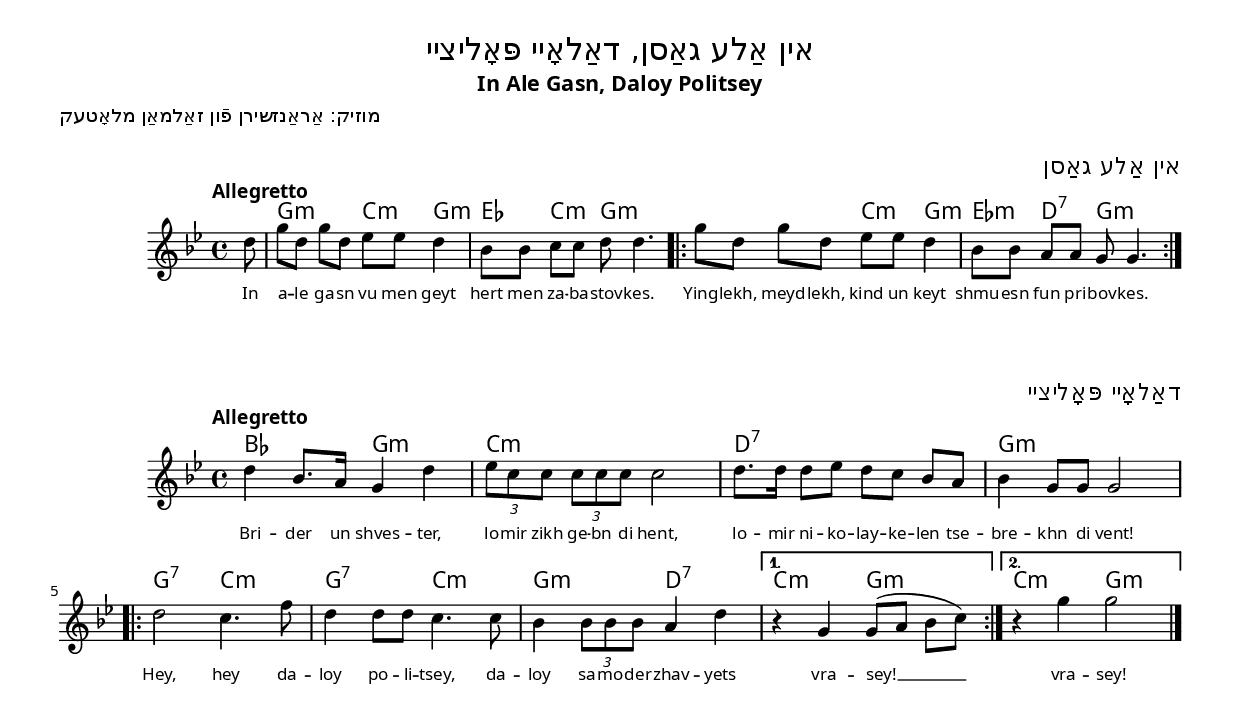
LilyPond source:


\header {
  composer = "מוזיק: אַראַנזשירן פֿון זאַלמאַן מלאָטעק"
  title = "אין אַלע גאַסן, דאַלאָיי פּאָליציי"
  subtitle = "In Ale Gasn, Daloy Politsey"
  }
\version "2.18.2"
\language "english"
#(set-global-staff-size 17)

end =
  #(define-music-function
    (parser location signature)
    (fraction?)
  #{
    \once \omit Staff.TimeSignature \time #signature
  #})

\layout {
  \context {  % Use Typewriter font for chord symbols
    \ChordNames {
      \set chordChanges = ##t
      \override ChordName.font-family = #'typewriter
      }
    }
  \context {  % Change font size for lyrics
    \Lyrics {
      \override LyricText.font-size = #'-1
      }
    }
  \context {  % Beam according to rhythm
    \Staff {
      \set Timing.beamExceptions = #'()
      }
    }
  }

\paper {      % Load fonts
  fonts = #
  (make-pango-font-tree
   "Linux Libertine"
   "Linux Biolinum"
   "Courier 10 Pitch"
   (/ (* staff-height pt) 2.5)
    )
  bookTitleMarkup = \markup {
    \override #'(baseline-skip . 3.5)
    \column {
      \fill-line { \fromproperty #'header:dedication }
      \override #'(baseline-skip . 3.5)
      \column {
        \fill-line {
          \override #'(font-name . "Drugulin CLM")
          \huge \larger \larger \bold
          \fromproperty #'header:title
          }
        \fill-line {
          \large \bold
          \fromproperty #'header:subtitle
          }
        \fill-line {
          \smaller \bold
          \fromproperty #'header:subsubtitle
          }
        \fill-line {
          \fromproperty #'header:meter
          \fromproperty #'header:arranger
          }
          \fill-line {
          \override #'(font-name . "Drugulin CLM")
          \fromproperty #'header:composer
          { \large \bold \fromproperty #'header:instrument }
          \override #'(font-name . "Drugulin CLM")
          \fromproperty #'header:poet
          }
        }
      }
    }
    scoreTitleMarkup = \markup {
      \column {
      \on-the-fly \print-all-headers { \bookTitleMarkup \hspace #1 }
      \fill-line {
        \null
        \override #'(font-name . "Drugulin CLM")
        \huge
        \lower #5
        \fromproperty #'header:piece
        }
      }
    }
  }

mel-a = \relative d'' {
  \partial 8 { d8 }
  g d g d ef ef d4 |
  bf8 bf c c d d4.
  \repeat volta 2 {
    g8 d g d ef ef d4 |
    bf8 bf a a g g4.
  }
}
mel-b = \relative d'' {
  d4 bf8. a16 g4 d' |
  \tuplet 3/2 { ef8 c c } \tuplet 3/2 { c c c } c2 |
  d8. d16 d8 ef d c bf a |
  bf4 g8 g g2 |
  \repeat volta 2 {
    d'2 c4. f8 |
    d4 d8 d c4. c8 |
    bf4 \tuplet 3/2 { bf8 bf bf } a4 d |
    }
  \alternative {
    { r g, g8( a bf c) | }
    { r4 g'4 g2 | }
  }  
}
      
acc-a = \chordmode {
  \partial 8 { s8 }
  g2:m c4:m g:m |
  ef: c:m g2:m |
  g:m c4:m g:m |
  ef:m d:7 g2:m |
}
acc-b = \chordmode {
  bf: g:m |
  c1:m |
  d:7 |
  g:m |
  g2:7 c:m |
  g:7 c:m |
  g:m d:7 |
  c:m g:m |
  \once \set chordChanges = ##f c:m g:m |
}

\score {
  \header { piece = "אין אַלע גאַסן" }
  <<
    \new ChordNames {
        \acc-a

        }
    \new Staff {
      \clef treble
      \key g \minor
      \time 4/4
      \tempo Allegretto
      \new Voice = "melody" {
        \mel-a 

        }
      }
    \new Lyrics \lyricsto "melody" {
      In a -- le ga -- sn vu men geyt
      hert men za -- ba -- stov -- kes.
      Ying -- lekh, meyd -- lekh, kind un keyt
      shmu -- esn fun pri -- bov -- kes.

    }
  >>
}
\score {
  \header { piece = "דאַלאָיי פּאָליציי" }
  <<
    \new ChordNames {
      \acc-b
    }
    \new Staff {
      \clef treble
      \key g \minor
      \time 4/4
      \tempo Allegretto
      \new Voice = "melody" {
        \mel-b
        \bar "|."
      }
    }
    \new Lyrics \lyricsto "melody" {
      Bri -- der un shves -- ter,
      lo -- mir zikh ge -- bn di hent,
      lo -- mir ni -- ko -- lay -- ke -- len tse -- bre -- khn di vent!
      Hey, hey da -- loy po -- li -- tsey,
      da -- loy sa -- mo -- der -- zhav -- yets 
      vra -- sey! __ 
      vra -- sey!
    }
  >>
}

